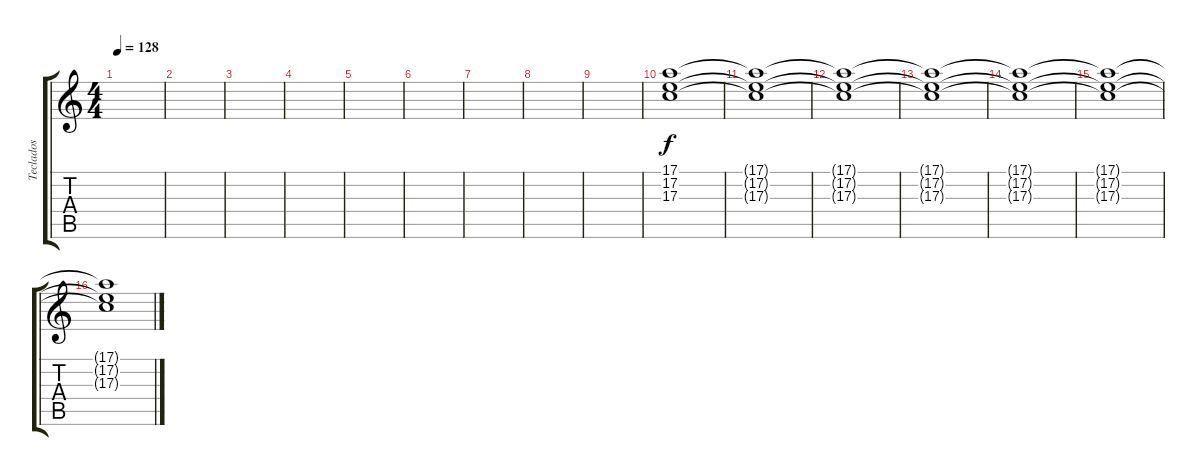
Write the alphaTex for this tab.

\track ("Teclados" "Teclados") {instrument rockorgan}
\staff {score tabs}
\tuning (E4 B3 G3 D3 A2 E2) {hide}
\ts (4 4)
\tempo 128
\clef g2
\ks c
|
|
|
|
|
|
|
|
|
(17.1 17.2 17.3).1 |
(17.1{t} 17.2{t} 17.3{t}).1 |
(17.1{t} 17.2{t} 17.3{t}).1 |
(17.1{t} 17.2{t} 17.3{t}).1 |
(17.1{t} 17.2{t} 17.3{t}).1 |
(17.1{t} 17.2{t} 17.3{t}).1 |
(17.1{t} 17.2{t} 17.3{t}).1
